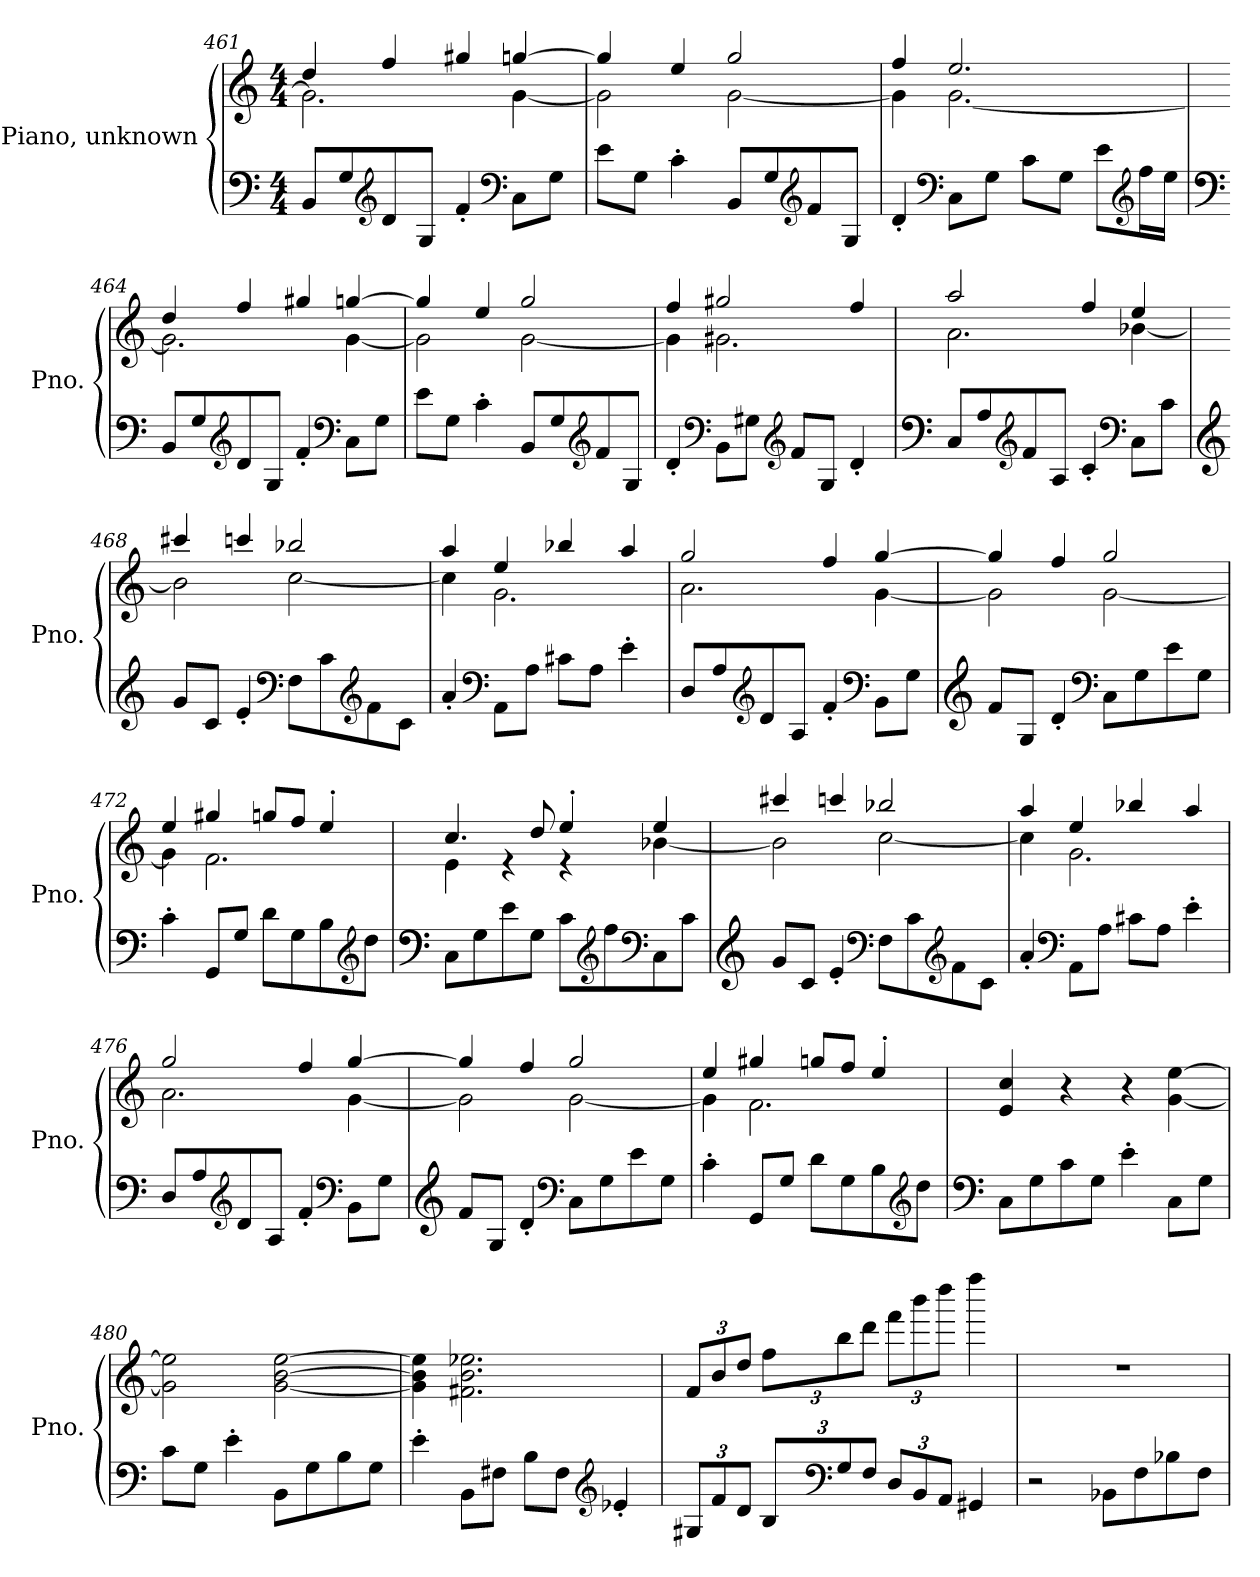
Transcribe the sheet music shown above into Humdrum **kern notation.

**kern	**kern
*part1	*part1
*staff2	*staff1
*I"Piano, unknown	*
*I'Pno.	*
*clefF4	*clefG2
*k[]	*k[]
*M4/4	*M4/4
=461	=461
*	*^
8BB/L	4dd/	2.g\]
8G/	.	.
*clefG2	*	*
8d/	4ff/	.
8G/J	.	.
4f'/	4gg#X/	.
*clefF4	*	*
8C\L	[4ggn/	[4g\
8G\J	.	.
=462	=462	=462
8e\L	4gg/]	2g\]
8G\J	.	.
4c'\	4ee/	.
8BB/L	2gg/	[2g\
8G/	.	.
*clefG2	*	*
8f/	.	.
8G/J	.	.
!!LO:PB:g=z	!!
=463	=463	=463
4d'/	4ff/	4g\]
*clefF4	*	*
8C\L	2.ee/	[2.g\
8G\J	.	.
8c\L	.	.
8G\J	.	.
8e\L	.	.
*clefG2	*	*
16ff\L	.	.
16ee\JJ	.	.
=464	=464	=464
*clefF4	*	*
8BB/L	4dd/	2.g\]
8G/	.	.
*clefG2	*	*
8d/	4ff/	.
8G/J	.	.
4f'/	4gg#X/	.
*clefF4	*	*
8C\L	[4ggn/	[4g\
8G\J	.	.
=465	=465	=465
8e\L	4gg/]	2g\]
8G\J	.	.
4c'\	4ee/	.
8BB/L	2gg/	[2g\
8G/	.	.
*clefG2	*	*
8f/	.	.
8G/J	.	.
=466	=466	=466
4d'/	4ff/	4g\]
*clefF4	*	*
8BB\L	2gg#X/	2.g#X\
8G#X\J	.	.
*clefG2	*	*
8f/L	.	.
8G#/J	.	.
4d'/	4ff/	.
!!LO:LB:g=z	!!
=467	=467	=467
*clefF4	*	*
8C/L	2aa/	2.a\
8A/	.	.
*clefG2	*	*
8f/	.	.
8A/J	.	.
4c'/	4ff/	.
*clefF4	*	*
8C\L	4ee/	[4b-X\
8c\J	.	.
=468	=468	=468
*clefG2	*	*
8g/L	4ccc#X/	2b-\]
8c/J	.	.
4e'/	4cccn/	.
*clefF4	*	*
8F\L	2bb-X/	[2cc\
8c\	.	.
*clefG2	*	*
8f\	.	.
8c\J	.	.
=469	=469	=469
4a'/	4aa/	4cc\]
*clefF4	*	*
8AA\L	4ee/	2.g\
8A\J	.	.
8c#X\L	4bb-X/	.
8A\J	.	.
4e'\	4aa/	.
=470	=470	=470
8D/L	2gg/	2.a\
8A/	.	.
*clefG2	*	*
8d/	.	.
8A/J	.	.
4f'/	4ff/	.
*clefF4	*	*
8BB\L	[4gg/	[4g\
8G\J	.	.
!!LO:LB:g=z	!!
=471	=471	=471
*clefG2	*	*
8f/L	4gg/]	2g\]
8G/J	.	.
4d'/	4ff/	.
*clefF4	*	*
8C\L	2gg/	[2g\
8G\	.	.
8e\	.	.
8G\J	.	.
=472	=472	=472
4c'\	4ee/	4g\]
8GG/L	4gg#X/	2.f\
8G/J	.	.
8d\L	8ggn/L	.
8G\	8ff/J	.
8B\	4ee'/	.
*clefG2	*	*
8dd\J	.	.
=473	=473	=473
*clefF4	*	*
8C\L	4.cc/	4e\
8G\	.	.
8e\	.	4r
8G\J	8dd/	.
8c\L	4ee'/	4r
*clefG2	*	*
8ff\	.	.
*clefF4	*	*
8C\	4ee/	[4b-X\
8c\J	.	.
=474	=474	=474
*clefG2	*	*
8g/L	4ccc#X/	2b-\]
8c/J	.	.
4e'/	4cccn/	.
*clefF4	*	*
8F\L	2bb-X/	[2cc\
8c\	.	.
*clefG2	*	*
8f\	.	.
8c\J	.	.
!!LO:LB:g=z	!!
=475	=475	=475
4a'/	4aa/	4cc\]
*clefF4	*	*
8AA\L	4ee/	2.g\
8A\J	.	.
8c#X\L	4bb-X/	.
8A\J	.	.
4e'\	4aa/	.
=476	=476	=476
8D/L	2gg/	2.a\
8A/	.	.
*clefG2	*	*
8d/	.	.
8A/J	.	.
4f'/	4ff/	.
*clefF4	*	*
8BB\L	[4gg/	[4g\
8G\J	.	.
=477	=477	=477
*clefG2	*	*
8f/L	4gg/]	2g\]
8G/J	.	.
4d'/	4ff/	.
*clefF4	*	*
8C\L	2gg/	[2g\
8G\	.	.
8e\	.	.
8G\J	.	.
=478	=478	=478
4c'\	4ee/	4g\]
8GG/L	4gg#X/	2.f\
8G/J	.	.
8d\L	8ggn/L	.
8G\	8ff/J	.
8B\	4ee'/	.
*clefG2	*	*
8dd\J	.	.
*	*v	*v
!!LO:LB:g=z
=479	=479
*clefF4	*
8C\L	4e/ 4cc/
8G\	.
8c\	4r
8G\J	.
4e'\	4r
8C\L	[4g\ [4ee\
8G\J	.
=480	=480
8c\L	2g\] 2ee\]
8G\J	.
4e'\	.
8BB\L	[2g\ [2b\ [2ee\
8G\	.
8B\	.
8G\J	.
=481	=481
4e'\	4g\] 4b\] 4ee\]
8BB\L	2.f#X\ 2.b\ 2.ee-X\
8F#X\J	.
8B\L	.
8F#\J	.
*clefG2	*
4e-X'/	.
=482	=482
*Xbrackettup	*Xbrackettup
12G#X/L	12f/L
12f/	12b/
12d/J	12dd/J
12B/L	12ff\L
*clefF4	*
12G#/	12bb\
12F/J	12ddd\J
12D/L	12fff\L
12BB/	12bbb\
12AA/J	12dddd\J
4GG#X/	4ffff\
!!LO:LB:g=z
=483	=483
2r	1r
8BB-X\L	.
8F\	.
8B-X\	.
8F\J	.
=	=
*-	*-
